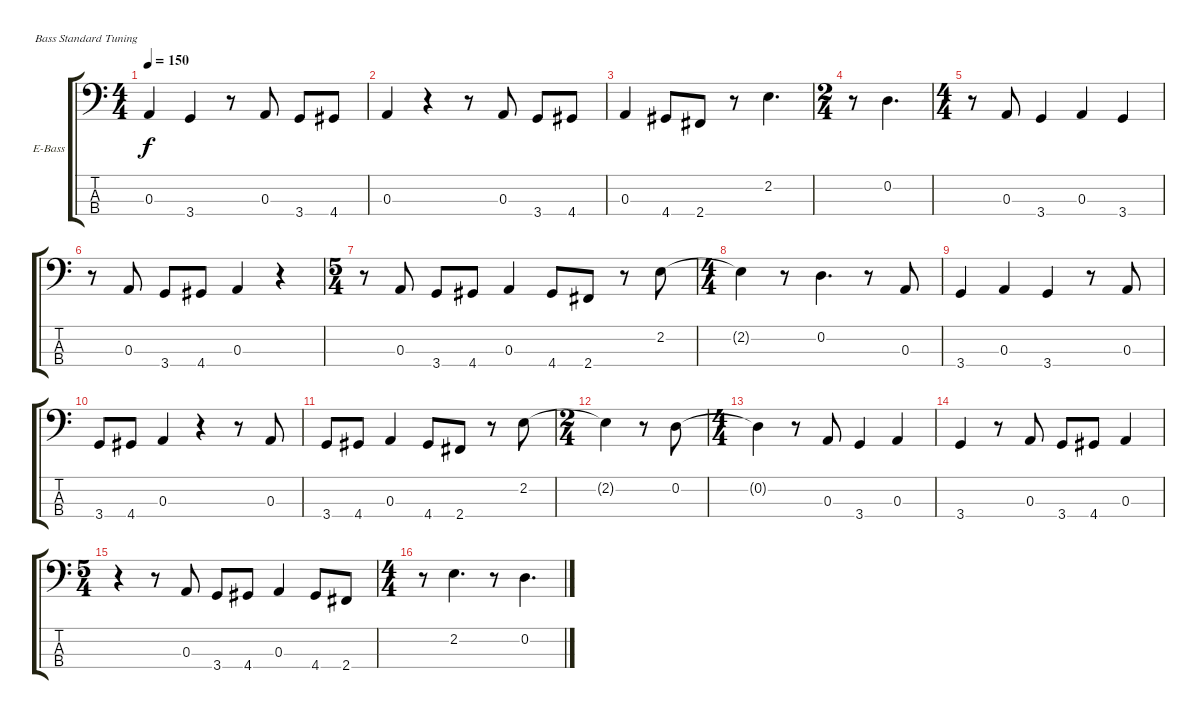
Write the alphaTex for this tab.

\bracketExtendMode groupsimilarinstruments
\firstSystemTrackNameOrientation horizontal
\otherSystemsTrackNameOrientation horizontal
\track ("Bass" "E-Bass") {instrument electricbassfinger}
\staff {score tabs}
\tuning (G2 D2 A1 E1)
\ts (4 4)
\tempo 150
\clef f4
\ks c
0.3.4{dy f} 3.4.4 r.8 0.3.8 3.4.8 4.4.8 |
0.3.4 r.4 r.8 0.3.8 3.4.8 4.4.8 |
0.3.4 4.4.8 2.4.8 r.8 2.2.4{d} |
\ts (2 4)
r.8 0.2.4{d} |
\ts (4 4)
r.8 0.3.8 3.4.4 0.3.4 3.4.4 |
r.8 0.3.8 3.4.8 4.4.8 0.3.4 r.4 |
\ts (5 4)
r.8 0.3.8 3.4.8 4.4.8 0.3.4 4.4.8 2.4.8 r.8 2.2.8 |
\ts (4 4)
2.2{t}.4 r.8 0.2.4{d} r.8 0.3.8 |
3.4.4 0.3.4 3.4.4 r.8 0.3.8 |
3.4.8 4.4.8 0.3.4 r.4 r.8 0.3.8 |
3.4.8 4.4.8 0.3.4 4.4.8 2.4.8 r.8 2.2.8 |
\ts (2 4)
2.2{t}.4 r.8 0.2.8 |
\ts (4 4)
0.2{t}.4 r.8 0.3.8 3.4.4 0.3.4 |
3.4.4 r.8 0.3.8 3.4.8 4.4.8 0.3.4 |
\ts (5 4)
r.4 r.8 0.3.8 3.4.8 4.4.8 0.3.4 4.4.8 2.4.8 |
\ts (4 4)
r.8 2.2.4{d} r.8 0.2.4{d}
